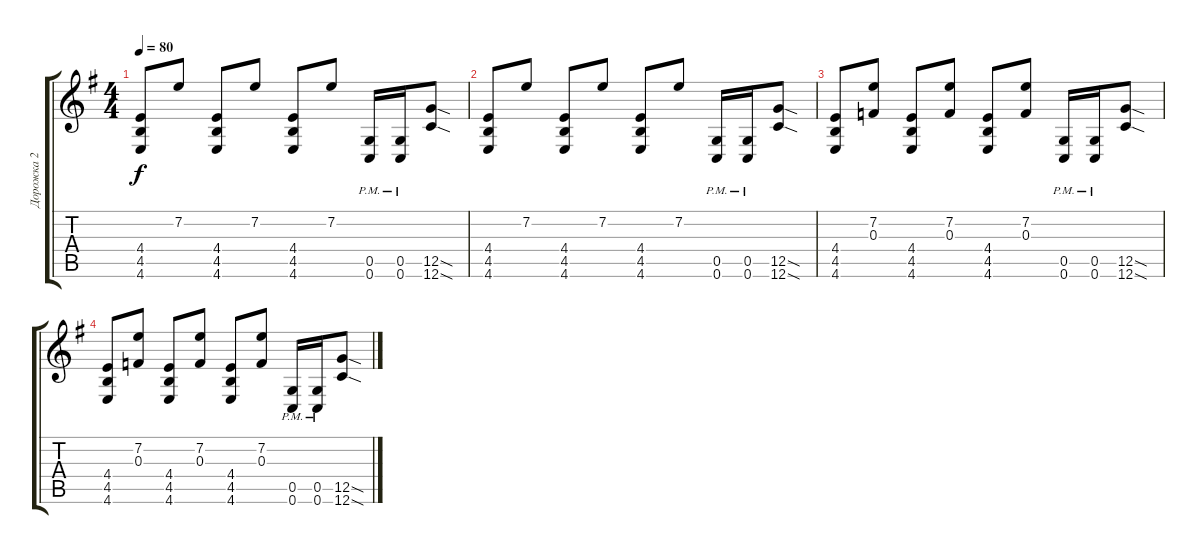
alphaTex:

\track ("Дорожка 2" "Дорожка 2") {instrument acousticguitarsteel}
\staff {score tabs}
\tuning (D4 A3 F3 C3 G2 C2) {hide}
\ts (4 4)
\tempo 80
\clef g2
\ks eminor
(4.4 4.5 4.6).8{dy f} 7.2.8 (4.4 4.5 4.6).8 7.2.8 (4.4 4.5 4.6).8 7.2.8 (0.5{pm} 0.6{pm}).16 (0.5{pm} 0.6{pm}).16 (12.5{sod} 12.6{sod}).8 |
(4.4 4.5 4.6).8 7.2.8 (4.4 4.5 4.6).8 7.2.8 (4.4 4.5 4.6).8 7.2.8 (0.5{pm} 0.6{pm}).16 (0.5{pm} 0.6{pm}).16 (12.5{sod} 12.6{sod}).8 |
(4.4 4.5 4.6).8 (7.2 0.3).8 (4.4 4.5 4.6).8 (7.2 0.3).8 (4.4 4.5 4.6).8 (7.2 0.3).8 (0.5{pm} 0.6{pm}).16 (0.5{pm} 0.6{pm}).16 (12.5{sod} 12.6{sod}).8 |
(4.4 4.5 4.6).8 (7.2 0.3).8 (4.4 4.5 4.6).8 (7.2 0.3).8 (4.4 4.5 4.6).8 (7.2 0.3).8 (0.5{pm} 0.6{pm}).16 (0.5{pm} 0.6{pm}).16 (12.5{sod} 12.6{sod}).8
